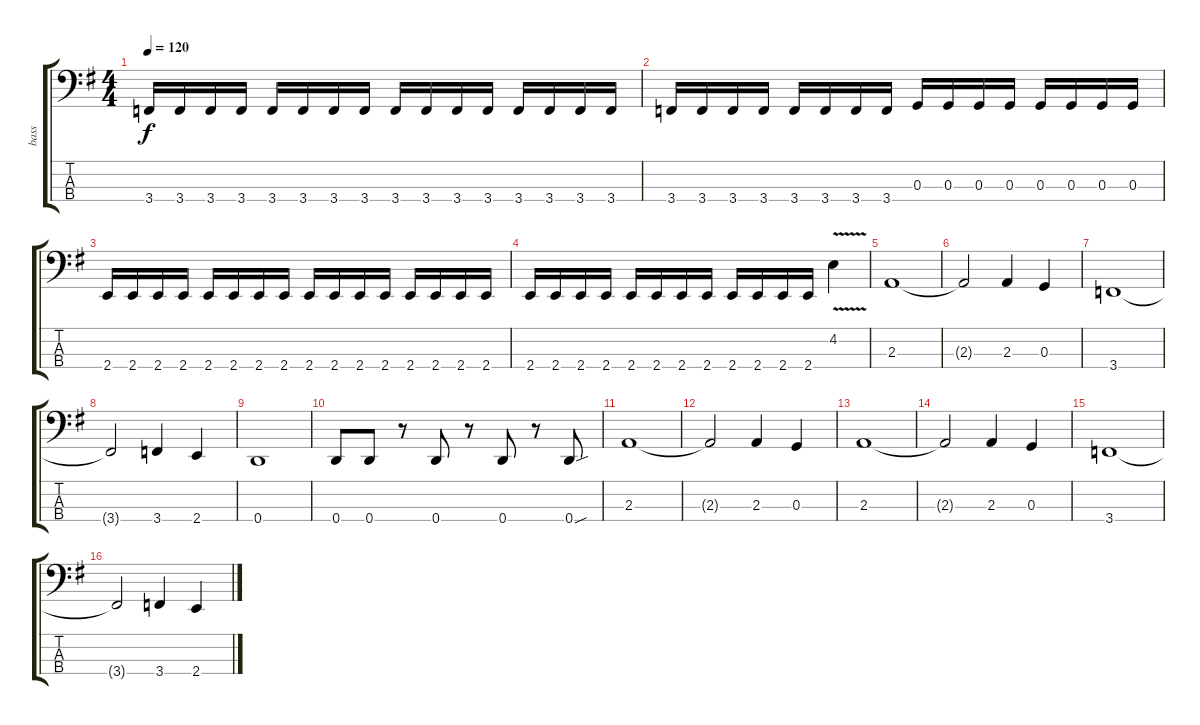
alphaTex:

\track ("bass" "bass") {instrument electricbasspick}
\staff {score tabs}
\tuning (F2 C2 G1 D1) {hide}
\ts (4 4)
\tempo 120
\clef f4
\ks eminor
3.4.16{dy f} 3.4.16 3.4.16 3.4.16 3.4.16 3.4.16 3.4.16 3.4.16 3.4.16 3.4.16 3.4.16 3.4.16 3.4.16 3.4.16 3.4.16 3.4.16 |
3.4.16 3.4.16 3.4.16 3.4.16 3.4.16 3.4.16 3.4.16 3.4.16 0.3.16 0.3.16 0.3.16 0.3.16 0.3.16 0.3.16 0.3.16 0.3.16 |
2.4.16 2.4.16 2.4.16 2.4.16 2.4.16 2.4.16 2.4.16 2.4.16 2.4.16 2.4.16 2.4.16 2.4.16 2.4.16 2.4.16 2.4.16 2.4.16 |
2.4.16 2.4.16 2.4.16 2.4.16 2.4.16 2.4.16 2.4.16 2.4.16 2.4.16 2.4.16 2.4.16 2.4.16 4.2{v}.4 |
2.3.1 |
2.3{t}.2 2.3.4 0.3.4 |
3.4.1 |
3.4{t}.2 3.4.4 2.4.4 |
0.4.1 |
0.4.8 0.4.8 r.8 0.4.8 r.8 0.4.8 r.8 0.4{sou}.8 |
2.3.1 |
2.3{t}.2 2.3.4 0.3.4 |
2.3.1 |
2.3{t}.2 2.3.4 0.3.4 |
3.4.1 |
3.4{t}.2 3.4.4 2.4.4
